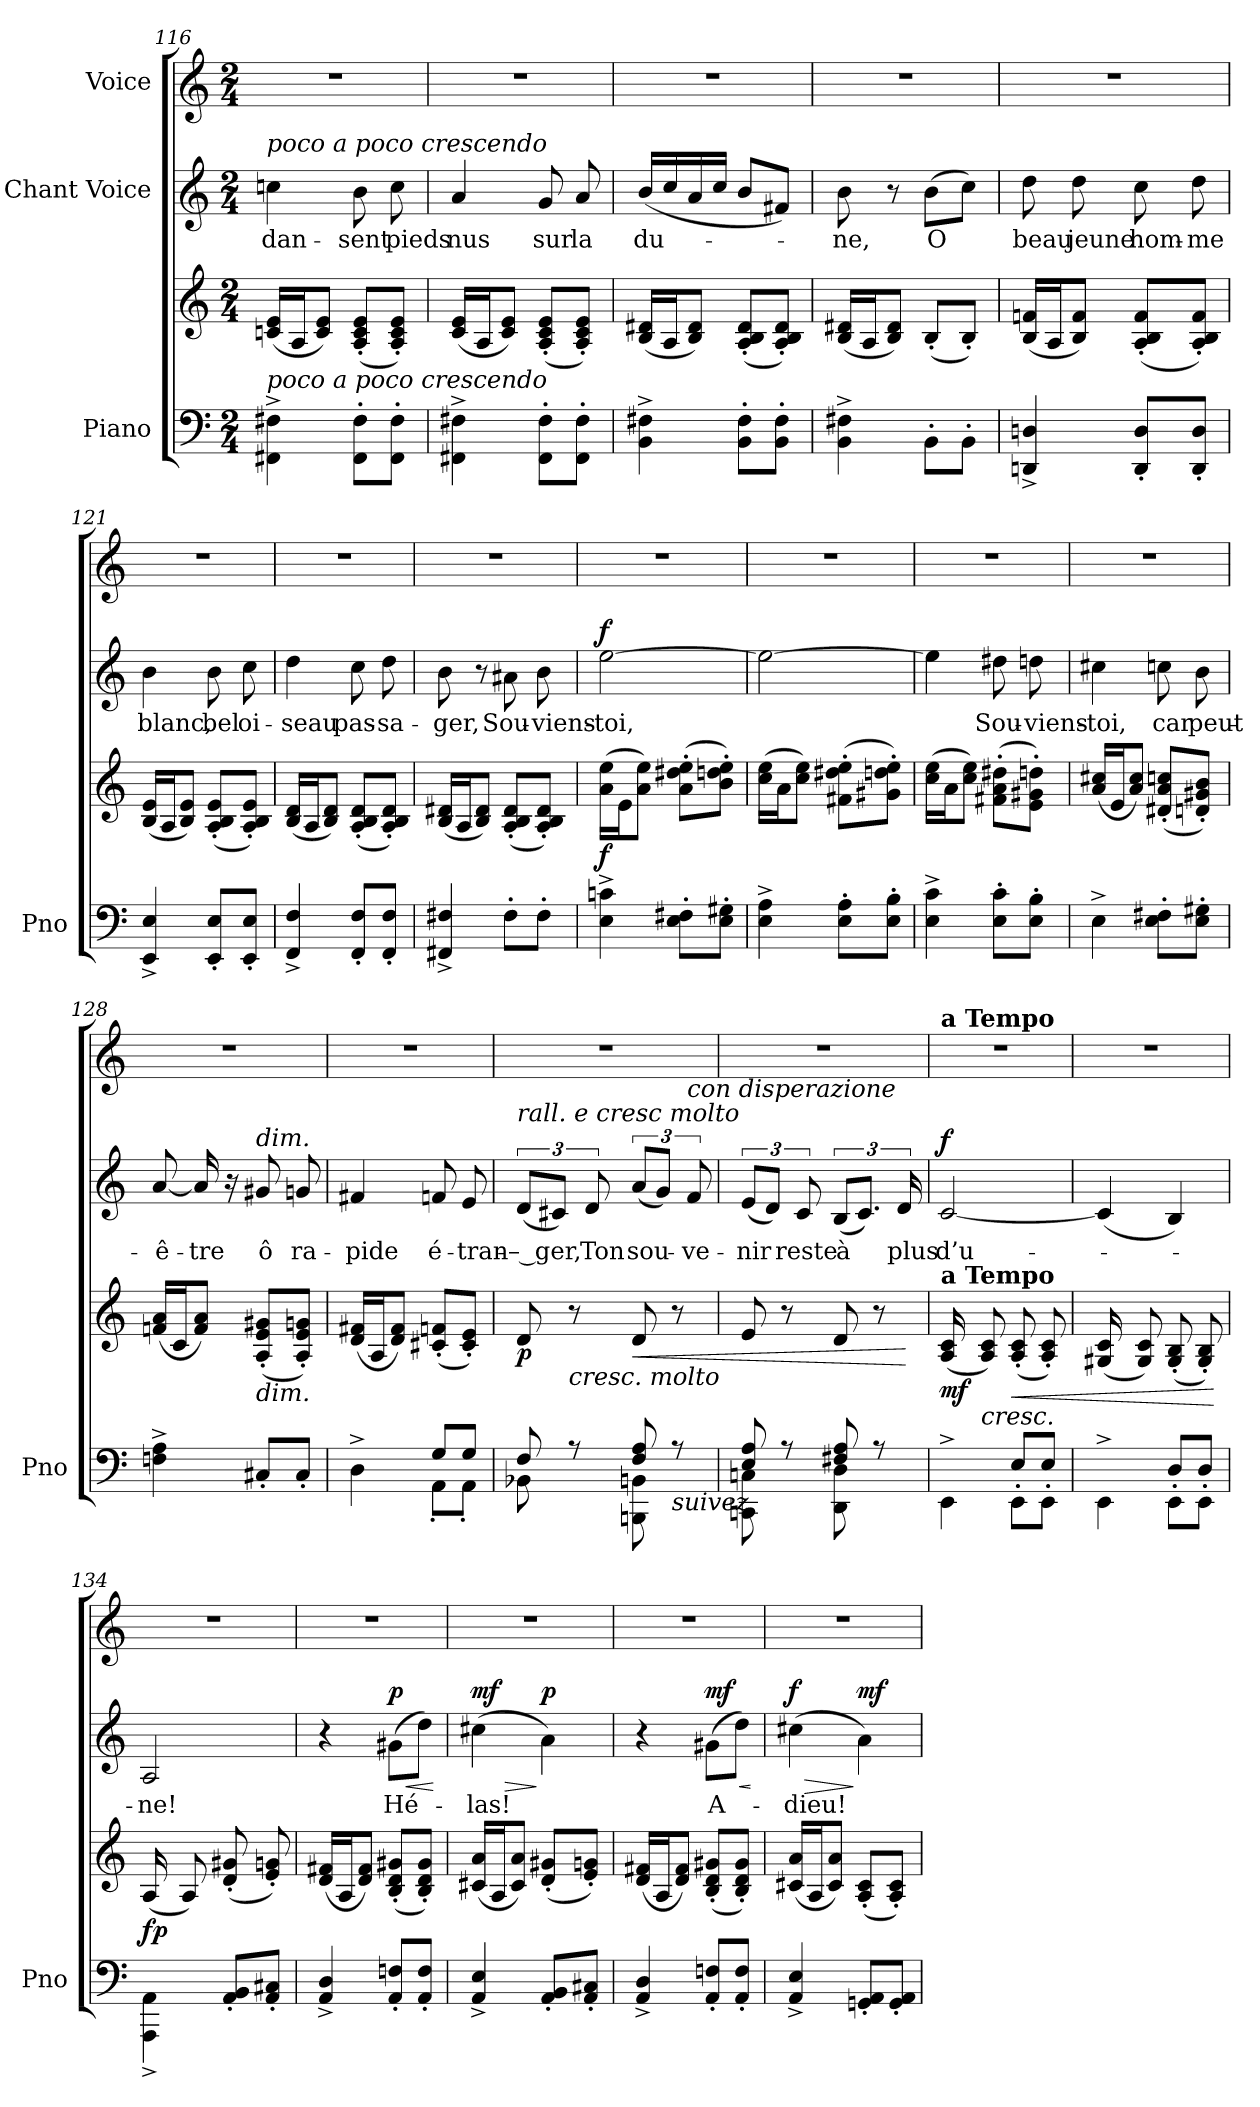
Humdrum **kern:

**kern	**kern	**dynam	**kern	**text	**dynam	**kern
*part3	*part3	*part3	*part2	*part2	*part2	*part1
*staff4	*staff3	*staff3/4	*staff2	*staff2	*staff2	*staff1
*I"Piano	*	*	*I"Chant Voice	*	*	*I"Voice
*I'Pno	*	*	*	*	*	*
*clefF4	*clefG2	*	*clefG2	*	*	*clefG2
*k[]	*k[]	*	*k[]	*	*	*k[]
*M2/4	*M2/4	*	*M2/4	*	*	*M2/4
=116	=116	=116	=116	=116	=116	=116
!	!	!	!LO:TX:a:i:t=poco a poco crescendo	!	!	!
!	!LO:TX:b:i:t=poco a poco crescendo	!	!	!	!	!
!	!	!	!	!LO:LY:b	!	!
4FF#X\^ 4F#X\^	(>16cn/ 16e/LL	.	4ccn\	dan-	.	2r
.	16A/J	.	.	.	.	.
.	8c/ 8e/J)	.	.	.	.	.
!	!	!	!	!LO:LY:b	!	!
8FF#\' 8F#\'L	(>8A/' 8c/' 8e/'L	.	8b\	-sent	.	.
!	!	!	!	!LO:LY:b	!	!
8FF#\' 8F#\'J	8A/' 8c/' 8e/'J)	.	8cc\	pieds	.	.
=117	=117	=117	=117	=117	=117	=117
!	!	!	!	!LO:LY:b	!	!
4FF#X\^ 4F#X\^	(>16c/ 16e/LL	.	4a/	nus	.	2r
.	16A/J	.	.	.	.	.
.	8c/ 8e/J)	.	.	.	.	.
!	!	!	!	!LO:LY:b	!	!
8FF#\' 8F#\'L	(>8A/' 8c/' 8e/'L	.	8g/	sur	.	.
!	!	!	!	!LO:LY:b	!	!
8FF#\' 8F#\'J	8A/' 8c/' 8e/'J)	.	8a/	la	.	.
=118	=118	=118	=118	=118	=118	=118
!	!	!	!	!LO:LY:b	!	!
4BB\^ 4F#X\^	(>16B/ 16d#X/LL	.	(<16b/LL	du-	.	2r
.	16A/J	.	16cc/	.	.	.
.	8B/ 8d#/J)	.	16a/	.	.	.
.	.	.	16cc/JJ	.	.	.
8BB\' 8F#\'L	(>8A/' 8B/' 8d#/'L	.	8b/L	.	.	.
8BB\' 8F#\'J	8A/' 8B/' 8d#/'J)	.	8f#X/J)	.	.	.
=119	=119	=119	=119	=119	=119	=119
!	!	!	!	!LO:LY:b	!	!
4BB\^ 4F#X\^	(>16B/ 16d#X/LL	.	8b\	-ne,	.	2r
.	16A/J	.	.	.	.	.
.	8B/ 8d#/J)	.	8r	.	.	.
!	!	!	!	!LO:LY:b	!	!
8BB'\L	(>8B'/L	.	(>8b\L	O	.	.
8BB'\J	8B'/J)	.	8cc\J)	.	.	.
!!LO:PB:g=z
=120	=120	=120	=120	=120	=120	=120
!	!	!	!	!LO:LY:b	!	!
4DDn/^ 4Dn/^	(>16B/ 16fn/LL	.	8dd\	beau	.	2r
.	16A/J	.	.	.	.	.
!	!	!	!	!LO:LY:b	!	!
.	8B/ 8f/J)	.	8dd\	jeune	.	.
!	!	!	!	!LO:LY:b	!	!
8DD/' 8D/'L	(>8A/' 8B/' 8f/'L	.	8cc\	hom-	.	.
!	!	!	!	!LO:LY:b	!	!
8DD/' 8D/'J	8A/' 8B/' 8f/'J)	.	8dd\	-me	.	.
=121	=121	=121	=121	=121	=121	=121
!	!	!	!	!LO:LY:b	!	!
4EE/^ 4E/^	(>16B/ 16e/LL	.	4b\	blanc,	.	2r
.	16A/J	.	.	.	.	.
.	8B/ 8e/J)	.	.	.	.	.
!	!	!	!	!LO:LY:b	!	!
8EE/' 8E/'L	(>8A/' 8B/' 8e/'L	.	8b\	bel	.	.
!	!	!	!	!LO:LY:b	!	!
8EE/' 8E/'J	8A/' 8B/' 8e/'J)	.	8cc\	oi-	.	.
=122	=122	=122	=122	=122	=122	=122
!	!	!	!	!LO:LY:b	!	!
4FF/^ 4F/^	(>16B/ 16d/LL	.	4dd\	-seau	.	2r
.	16A/J	.	.	.	.	.
.	8B/ 8d/J)	.	.	.	.	.
!	!	!	!	!LO:LY:b	!	!
8FF/' 8F/'L	(>8A/' 8B/' 8d/'L	.	8cc\	pas-	.	.
!	!	!	!	!LO:LY:b	!	!
8FF/' 8F/'J	8A/' 8B/' 8d/'J)	.	8dd\	-sa-	.	.
=123	=123	=123	=123	=123	=123	=123
!	!	!	!	!LO:LY:b	!	!
4FF#X/^ 4F#X/^	(>16B/ 16d#X/LL	.	8b\	-ger,	.	2r
.	16A/J	.	.	.	.	.
.	8B/ 8d#/J)	.	8r	.	.	.
!	!	!	!	!LO:LY:b	!	!
8F#'\L	(>8A/' 8B/' 8d#/'L	.	8a#X\	Sou-	.	.
!	!	!	!	!LO:LY:b	!	!
8F#'\J	8A/' 8B/' 8d#/'J)	.	8b\	-viens-	.	.
=124	=124	=124	=124	=124	=124	=124
!	!	!LO:DY:b	!	!LO:LY:b	!LO:DY:a	!
4E\^ 4cn\^	(>16a\ 16ee\LL	f	[2ee\	-toi,	f	2r
.	16e\J	.	.	.	.	.
.	8a\ 8ee\J)	.	.	.	.	.
8E\' 8F#X\'L	(>8a\' 8dd#X\' 8ee\'L	.	.	.	.	.
8E\' 8G#X\'J	8b\' 8ddn\' 8ee\'J)	.	.	.	.	.
!!LO:LB:g=z
=125	=125	=125	=125	=125	=125	=125
4E\^ 4A\^	(>16cc\ 16ee\LL	.	2ee\_	.	.	2r
.	16a\J	.	.	.	.	.
.	8cc\ 8ee\J)	.	.	.	.	.
8E\' 8A\'L	(>8f#X\' 8dd#X\' 8ee\'L	.	.	.	.	.
8E\' 8B\'J	8g#X\' 8ddn\' 8ee\'J)	.	.	.	.	.
=126	=126	=126	=126	=126	=126	=126
!	!	!LO:DY:b	!	!	!	!
!	!	!LO:DY:n=1:b	!	!	!	!
4E\^ 4c\^	(>16cc\ 16ee\LL	other-dynamics f	4ee\]	.	.	2r
.	16a\J	.	.	.	.	.
.	8cc\ 8ee\J)	.	.	.	.	.
!	!	!	!	!LO:LY:b	!LO:DY:a	!
!	!	!	!	!	!LO:DY:n=1:a	!
8E\' 8c\'L	(>8f#X\' 8a\' 8dd#X\'L	.	8dd#X\	Sou-	other-dynamics f	.
!	!	!	!	!LO:LY:b	!	!
8E\' 8B\'J	8e\' 8g#X\' 8ddn\'J)	.	8ddn\	-viens-	.	.
=127	=127	=127	=127	=127	=127	=127
!	!	!	!	!LO:LY:b	!	!
4E^\	(<16a/ 16cc#X/LL	.	4cc#X\	-toi,	.	2r
.	16e/J	.	.	.	.	.
.	8a/ 8cc#/J)	.	.	.	.	.
!	!	!	!	!LO:LY:b	!	!
8E\' 8F#X\'L	(<8d#X/' 8a/' 8ccn/'L	.	8ccn\	car	.	.
!	!	!	!	!LO:LY:b	!	!
8E\' 8G#X\'J	8dn/' 8g#X/' 8b/'J)	.	8b\	peut-	.	.
=128	=128	=128	=128	=128	=128	=128
!	!	!	!	!LO:LY:b	!	!
4Fn\^ 4A\^	(>16fn/ 16a/LL	.	[8a/	-ê-	.	2r
.	16c/J	.	.	.	.	.
!	!	!	!	!LO:LY:b	!	!
.	8f/ 8a/J)	.	16a/]	-tre	.	.
.	.	.	16r	.	.	.
!	!	!	!LO:TX:a:i:t=dim.	!	!	!
!	!LO:TX:b:i:t=dim.	!	!	!	!	!
!	!	!	!	!LO:LY:b	!	!
8C#X'/L	(>8A/' 8e/' 8g#X/'L	.	8g#X/	ô	.	.
!	!	!	!	!LO:LY:b	!	!
8C#'/J	8A/' 8e/' 8gn/'J)	.	8gn/	ra-	.	.
=129	=129	=129	=129	=129	=129	=129
*^	*	*	*	*	*	*
!	!	!	!	!	!LO:LY:b	!	!
4D^\	4ryy	(>16d/ 16f#X/LL	.	4f#X/	-pide	.	2r
.	.	16A/J	.	.	.	.	.
.	.	8d/ 8f#/J)	.	.	.	.	.
!	!	!	!	!	!LO:LY:b	!	!
8G/L	8AA'\L	(>8c#X/' 8fn/'L	.	8fn/	é-	.	.
!	!	!	!	!	!LO:LY:b	!	!
8G/J	8AA'\J	8c#/' 8e/'J)	.	8e/	-tran-	.	.
!!LO:LB:g=z
=130	=130	=130	=130	=130	=130	=130	=130
!	!	!	!	!LO:TX:a:i:t=rall. e cresc molto	!	!	!
!	!	!	!LO:DY:b	!	!LO:LY:b	!	!
8F/	8BB-X\	8d/	p	(<12d/L	-– ger,	.	2r
.	.	.	.	12c#X/J)	.	.	.
!	!	!LO:TX:b:i:t=cresc. molto	!	!	!	!	!
8ryy	8rA	8r	.	.	.	.	.
!	!	!	!	!	!LO:LY:b	!	!
.	.	.	.	12d/	Ton	.	.
!	!	!	!LO:HP:b	!	!LO:LY:b	!	!
8F/ 8A/	8BBBn\ 8BBn\	8d/	<	(<12a/L	sou-	.	.
.	.	.	.	12g/J)	.	.	.
!LO:TX:b:i:t=suivez	!	!	!	!	!	!	!
8ryy	8rA	8r	.	.	.	.	.
!	!	!	!	!LO:TX:a:i:t=con disperazione	!	!	!
!	!	!	!	!	!LO:LY:b	!	!
.	.	.	.	12f/	-ve-	.	.
=131	=131	=131	=131	=131	=131	=131	=131
!	!	!	!	!	!LO:LY:b	!	!
8E/ 8A/	8CCn\ 8Cn\	8e/	.	(<12e/L	-nir	.	2r
.	.	.	.	12d/J)	.	.	.
8ryy	8rA	8r	.	.	.	.	.
!	!	!	!	!	!LO:LY:b	!	!
.	.	.	.	12c/	reste	.	.
!	!	!	!	!	!LO:LY:b	!	!
8F#X/ 8A/	8DD\ 8D\	8d/	.	(<12B/L	à	.	.
.	.	.	.	12.c/J)	.	.	.
8ryy	8rA	8r	.	.	.	.	.
!	!	!	!	!	!LO:LY:b	!	!
.	.	.	.	24d/	plus	.	.
*v	*v	*	*	*	*	*	*
.	.	[	.	.	.	.
=132	=132	=132	=132	=132	=132	=132
*^	*	*	*	*	*	*
*	*^	*	*	*	*	*	*
!	!	!	!	!	!	!	!	!LO:TX:a:B:t=a Tempo
!	!	!	!LO:TX:a:B:t=a Tempo	!	!	!	!	!
!	!	!	!	!LO:DY:b	!	!LO:LY:b	!LO:DY:a	!
16ryy	4ryy	4EE^\	(>16A/ 16c/LL	mf	[2c/	d’u-	f	2r
16E/J	.	.	16ryy	.	.	.	.	.
!	!	!	!LO:TX:b:i:t=cresc.	!	!	!	!	!
4.ryy	.	.	8A/ 8c/J)	.	.	.	.	.
!	!	!	!	!LO:HP:b	!	!	!	!
.	8E/L	8EE'\L	(>8A/' 8c/'L	<	.	.	.	.
.	8E/J	8EE'\J	8A/' 8c/'J)	.	.	.	.	.
=133	=133	=133	=133	=133	=133	=133	=133	=133
16ryy	4ryy	4EE^\	(>16G#X/ 16c/LL	.	(<4c/]	.	.	2r
16D/J	.	.	16ryy	.	.	.	.	.
4.ryy	.	.	8G#/ 8c/J)	.	.	.	.	.
.	8D/L	8EE'\L	(>8G#/' 8B/'L	.	4B/)	.	.	.
.	8D/J	8EE'\J	8G#/' 8B/'J)	.	.	.	.	.
*v	*v	*v	*	*	*	*	*	*
.	.	[	.	.	.	.
=134	=134	=134	=134	=134	=134	=134
*^	*	*	*	*	*	*
!	!	!	!LO:DY:b	!	!LO:LY:b	!	!
16ryy	4AAA\^ 4AA\^	(>16A/LL	fp	2A/	ne!	.	2r
16C/J	.	16ryy	.	.	.	.	.
4.ryy	.	8A/J)	.	.	.	.	.
.	8AA/' 8BB/'L	(>8d/' 8g#X/'L	.	.	.	.	.
.	8AA/' 8C#X/'J	8e/' 8gn/'J)	.	.	.	.	.
*v	*v	*	*	*	*	*	*
!!LO:LB:g=z
=135	=135	=135	=135	=135	=135	=135
4AA/^ 4D/^	(>16d/ 16f#X/LL	.	4r	.	.	2r
.	16A/J	.	.	.	.	.
.	8d/ 8f#/J)	.	.	.	.	.
!	!	!	!	!LO:LY:b	!LO:HP:b	!
!	!	!	!	!	!LO:DY:n=1:a	!
8AA/' 8Fn/'L	(>8B/' 8d/' 8g#X/'L	.	(>8g#X\L	Hé-	< p	.
8AA/' 8F/'J	8B/' 8d/' 8g#/'J)	.	8dd\J)	.	.	.
.	.	.	.	.	[	.
=136	=136	=136	=136	=136	=136	=136
!	!	!	!	!LO:LY:b	!LO:HP:b	!
!	!	!	!	!	!LO:DY:n=1:b	!
4AA/^ 4E/^	(>16c#X/ 16a/LL	.	(>4cc#X\	-las!	> mf	2r
.	16A/J	.	.	.	.	.
.	8c#/ 8a/J)	.	.	.	.	.
!	!	!	!	!	!LO:DY:n=2:b	!
8AA/' 8BB/'L	(>8d/' 8g#X/'L	.	4a\)	.	] p	.
8AA/' 8C#X/'J	8e/' 8gn/'J)	.	.	.	.	.
=137	=137	=137	=137	=137	=137	=137
4AA/^ 4D/^	(>16d/ 16f#X/LL	.	4r	.	.	2r
.	16A/J	.	.	.	.	.
.	8d/ 8f#/J)	.	.	.	.	.
!	!	!	!	!LO:LY:b	!LO:HP:b	!
!	!	!	!	!	!LO:DY:n=1:a	!
8AA/' 8Fn/'L	(>8B/' 8d/' 8g#X/'L	.	(>8g#X\L	A-	< mf	.
8AA/' 8F/'J	8B/' 8d/' 8g#/'J)	.	8dd\J)	.	.	.
.	.	.	.	.	[	.
=138	=138	=138	=138	=138	=138	=138
!	!	!	!	!LO:LY:b	!LO:HP:b	!
!	!	!	!	!	!LO:DY:n=1:b	!
4AA/^ 4E/^	(>16c#X/ 16a/LL	.	(>4cc#X\	-dieu!	> f	2r
.	16A/J	.	.	.	.	.
.	8c#/ 8a/J)	.	.	.	.	.
!	!	!	!	!	!LO:DY:n=2:b	!
8GGn/' 8AA/'L	(>8A/' 8c#/'L	.	4a\)	.	] mf	.
8GG/' 8AA/'J	8A/' 8c#/'J)	.	.	.	.	.
=	=	=	=	=	=	=
*-	*-	*-	*-	*-	*-	*-
